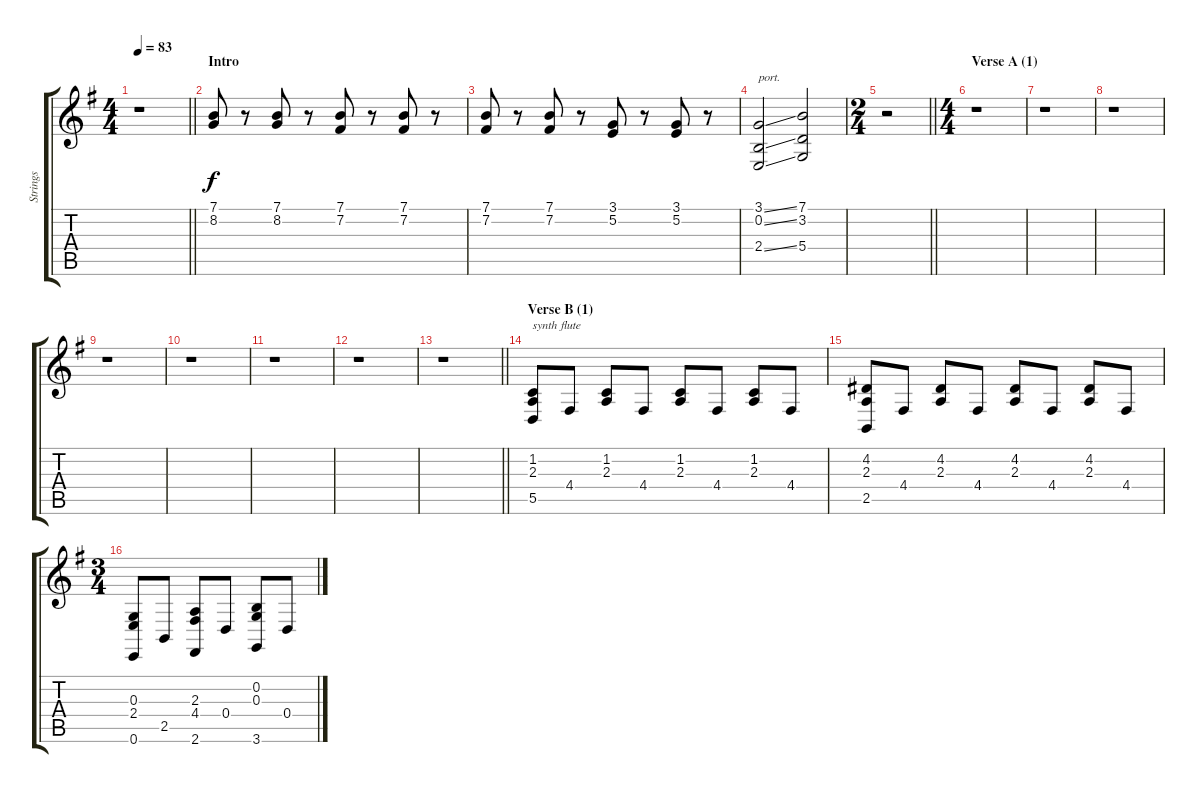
\track ("Strings" "Strings") {instrument stringensemble1}
\staff {score tabs}
\tuning (E4 B3 G3 D3 A2 E2) {hide}
\ts (4 4)
\tempo 83
\clef g2
\barLineRight lightlight
\ks eminor
r.1{dy f instrument stringensemble1} |
\section ("" "Intro")
(7.1 8.2).8 r.8 (7.1 8.2).8 r.8 (7.1 7.2).8 r.8 (7.1 7.2).8 r.8 |
(7.1 7.2).8 r.8 (7.1 7.2).8 r.8 (3.1 5.2).8 r.8 (3.1 5.2).8 r.8 |
(3.1{ss} 0.2{ss} 2.4{ss}).2{txt "port."} (7.1 3.2 5.4).2 |
\ts (2 4)
\barLineRight lightlight
r.2 |
\ts (4 4)
\section ("" "Verse A (1)")
r.1 |
r.1 |
r.1 |
r.1 |
r.1 |
r.1 |
r.1 |
\barLineRight lightlight
r.1 |
\section ("" "Verse B (1)")
(1.2 2.3 5.5).8{txt "synth flute" instrument flute} 4.4.8 (1.2 2.3).8 4.4.8 (1.2 2.3).8 4.4.8 (1.2 2.3).8 4.4.8 |
(4.2 2.3 2.5).8 4.4.8 (4.2 2.3).8 4.4.8 (4.2 2.3).8 4.4.8 (4.2 2.3).8 4.4.8 |
\ts (3 4)
(0.3 2.4 0.6).8 2.5.8 (2.3 4.4 2.6).8 0.4.8 (0.2 0.3 3.6).8 0.4.8
